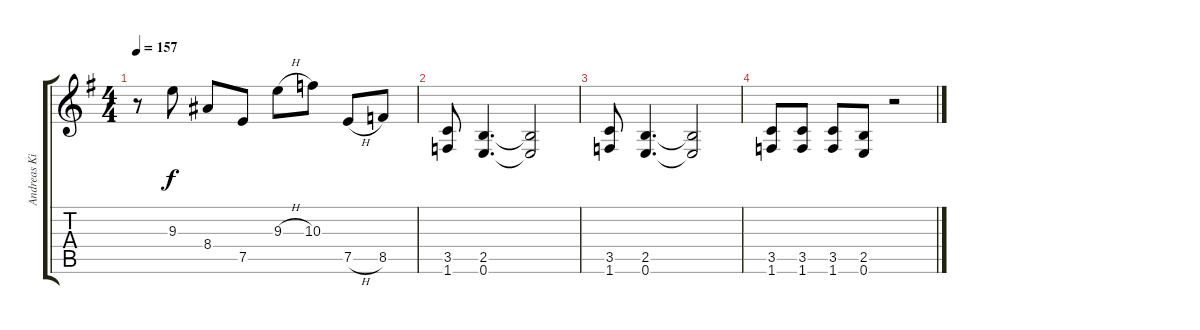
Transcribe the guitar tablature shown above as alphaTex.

\track ("Andreas Kisser" "Andreas Ki") {instrument overdrivenguitar}
\staff {score tabs}
\tuning (E4 B3 G3 D3 A2 E2) {hide}
\ts (4 4)
\tempo 157
\clef g2
\ks g
r.8{dy f} 9.3.8 8.4.8 7.5.8 9.3{h}.8 10.3.8 7.5{h}.8 8.5.8 |
(3.5 1.6).8 (2.5 0.6).4{d} (2.5{t} 0.6{t}).2 |
(3.5 1.6).8 (2.5 0.6).4{d} (2.5{t} 0.6{t}).2 |
(3.5 1.6).8 (3.5 1.6).8 (3.5 1.6).8 (2.5 0.6).8 r.2
